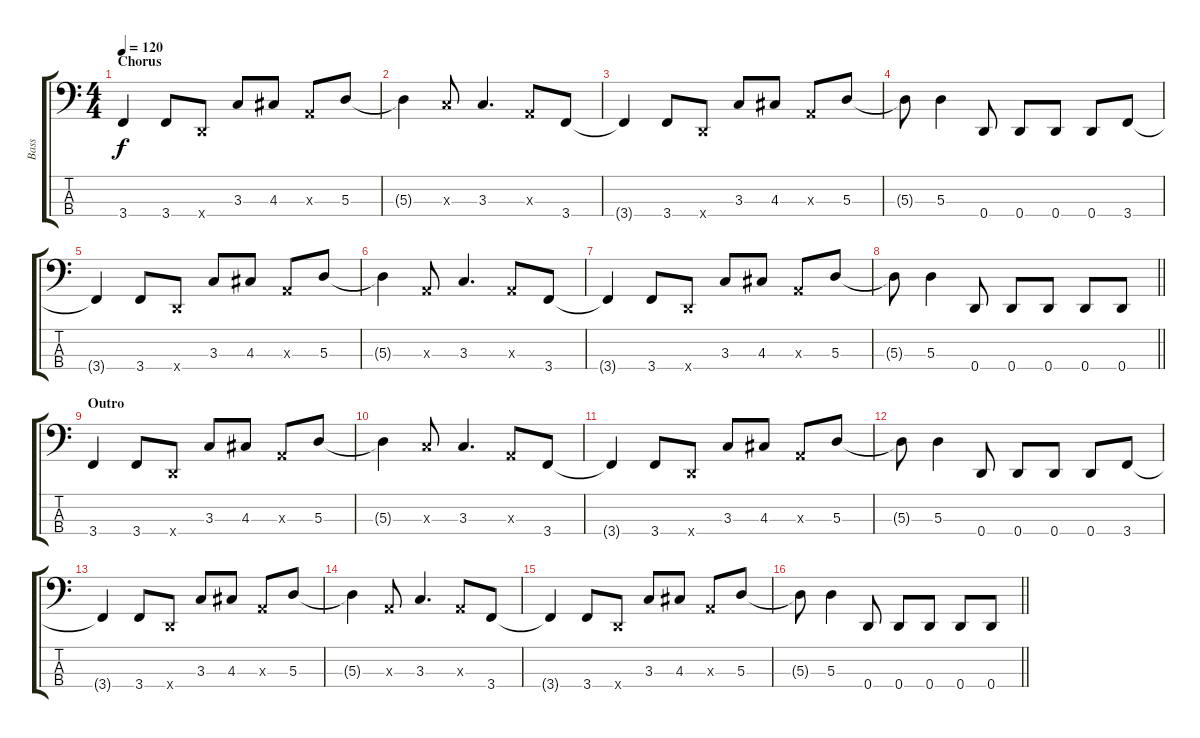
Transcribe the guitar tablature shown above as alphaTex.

\track ("Bass" "Bass") {instrument electricbassfinger}
\staff {score tabs}
\tuning (G2 D2 A1 D1) {hide}
\ts (4 4)
\section ("" "Chorus")
\tempo 120
\clef f4
\ks c
3.4.4{dy f} 3.4.8 0.4{x}.8 3.3.8 4.3.8 0.3{x}.8 5.3.8 |
5.3{t}.4 3.3{x}.8 3.3.4{d} 0.3{x}.8 3.4.8 |
3.4{t}.4 3.4.8 0.4{x}.8 3.3.8 4.3.8 0.3{x}.8 5.3.8 |
5.3{t}.8 5.3.4 0.4.8 0.4.8 0.4.8 0.4.8 3.4.8 |
3.4{t}.4 3.4.8 0.4{x}.8 3.3.8 4.3.8 0.3{x}.8 5.3.8 |
5.3{t}.4 0.3{x}.8 3.3.4{d} 0.3{x}.8 3.4.8 |
3.4{t}.4 3.4.8 0.4{x}.8 3.3.8 4.3.8 0.3{x}.8 5.3.8 |
\barLineRight lightlight
5.3{t}.8 5.3.4 0.4.8 0.4.8 0.4.8 0.4.8 0.4.8 |
\section ("" "Outro")
3.4.4 3.4.8 0.4{x}.8 3.3.8 4.3.8 0.3{x}.8 5.3.8 |
5.3{t}.4 3.3{x}.8 3.3.4{d} 0.3{x}.8 3.4.8 |
3.4{t}.4 3.4.8 0.4{x}.8 3.3.8 4.3.8 0.3{x}.8 5.3.8 |
5.3{t}.8 5.3.4 0.4.8 0.4.8 0.4.8 0.4.8 3.4.8 |
3.4{t}.4 3.4.8 0.4{x}.8 3.3.8 4.3.8 0.3{x}.8 5.3.8 |
5.3{t}.4 0.3{x}.8 3.3.4{d} 0.3{x}.8 3.4.8 |
3.4{t}.4 3.4.8 0.4{x}.8 3.3.8 4.3.8 0.3{x}.8 5.3.8 |
\barLineRight lightlight
5.3{t}.8 5.3.4 0.4.8 0.4.8 0.4.8 0.4.8 0.4.8
